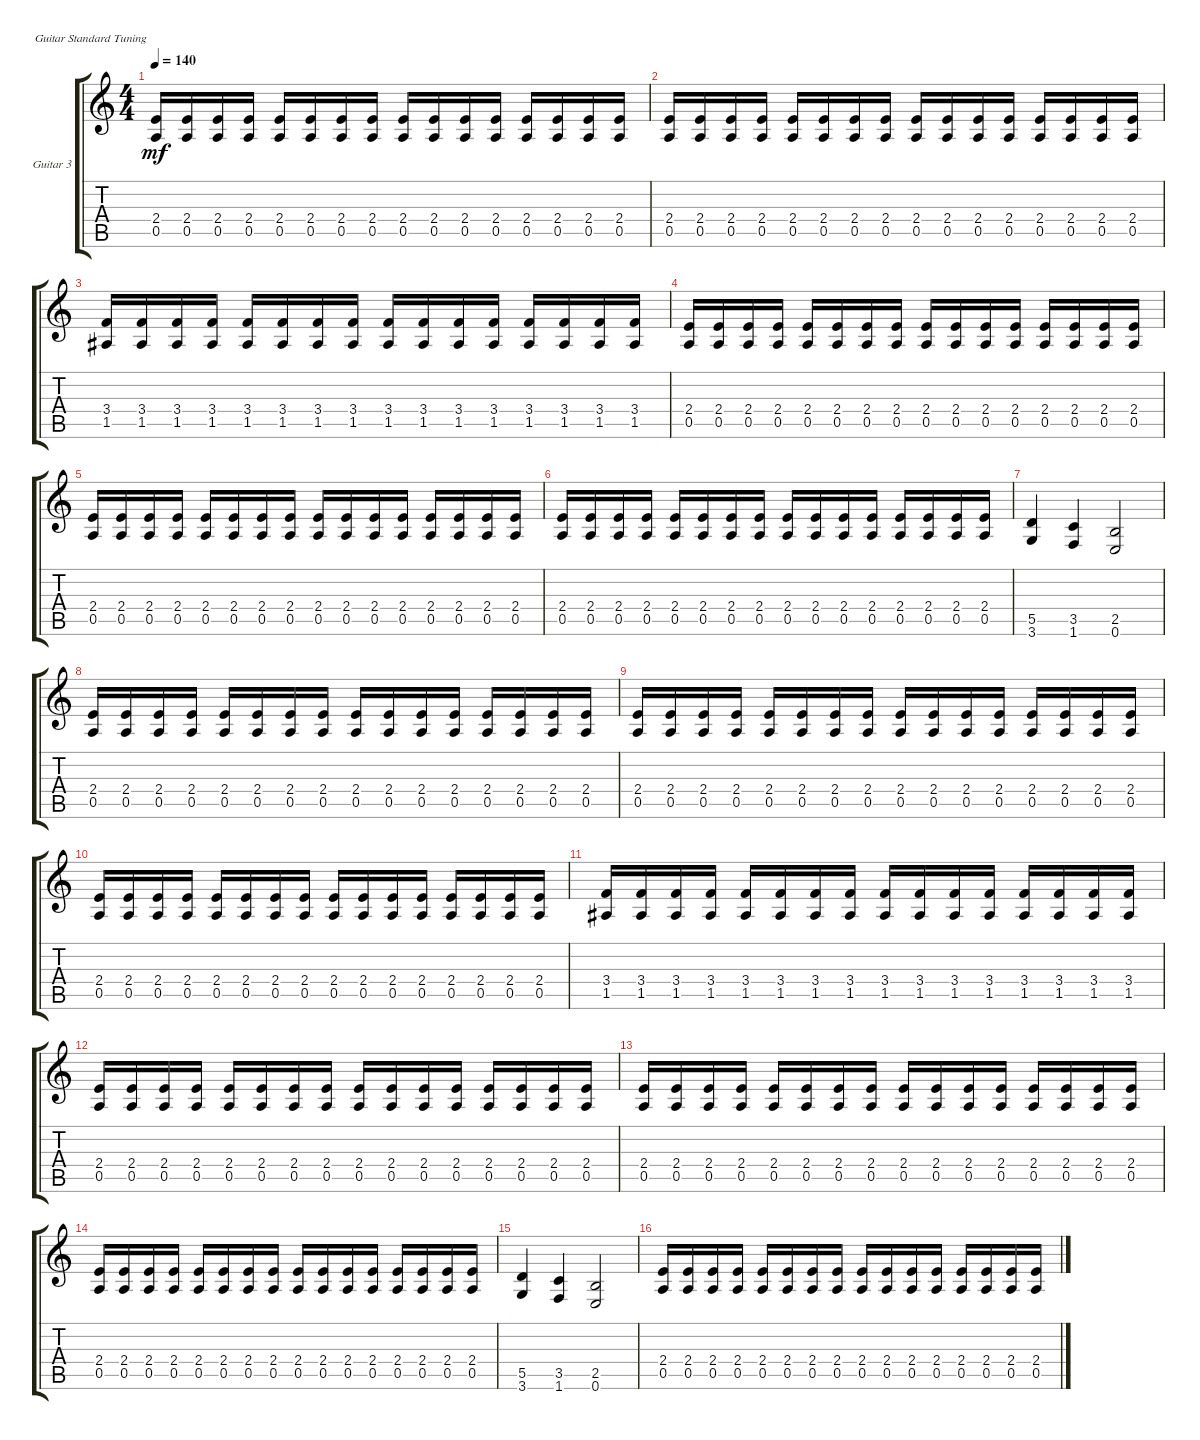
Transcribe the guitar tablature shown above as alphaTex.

\defaultSystemsLayout 4
\bracketExtendMode groupsimilarinstruments
\firstSystemTrackNameOrientation horizontal
\otherSystemsTrackNameOrientation horizontal
\track ("Guitar 3" "Guitar 3") {instrument distortionguitar}
\staff {score tabs}
\tuning (E4 B3 G3 D3 A2 E2)
\ts (4 4)
\tempo 140
\clef g2
\scale
0.333333
\ks aminor
(2.4 0.5).16{dy mf} (2.4 0.5).16 (2.4 0.5).16 (2.4 0.5).16 (2.4 0.5).16 (2.4 0.5).16 (2.4 0.5).16 (2.4 0.5).16 (2.4 0.5).16 (2.4 0.5).16 (2.4 0.5).16 (2.4 0.5).16 (2.4 0.5).16 (2.4 0.5).16 (2.4 0.5).16 (2.4 0.5).16 |
\scale
0.333333 (2.4 0.5).16 (2.4 0.5).16 (2.4 0.5).16 (2.4 0.5).16 (2.4 0.5).16 (2.4 0.5).16 (2.4 0.5).16 (2.4 0.5).16 (2.4 0.5).16 (2.4 0.5).16 (2.4 0.5).16 (2.4 0.5).16 (2.4 0.5).16 (2.4 0.5).16 (2.4 0.5).16 (2.4 0.5).16 |
\scale
0.333333 (3.4 1.5).16 (3.4 1.5).16 (3.4 1.5).16 (3.4 1.5).16 (3.4 1.5).16 (3.4 1.5).16 (3.4 1.5).16 (3.4 1.5).16 (3.4 1.5).16 (3.4 1.5).16 (3.4 1.5).16 (3.4 1.5).16 (3.4 1.5).16 (3.4 1.5).16 (3.4 1.5).16 (3.4 1.5).16 |
\scale
0.333333 (2.4 0.5).16 (2.4 0.5).16 (2.4 0.5).16 (2.4 0.5).16 (2.4 0.5).16 (2.4 0.5).16 (2.4 0.5).16 (2.4 0.5).16 (2.4 0.5).16 (2.4 0.5).16 (2.4 0.5).16 (2.4 0.5).16 (2.4 0.5).16 (2.4 0.5).16 (2.4 0.5).16 (2.4 0.5).16 |
\scale
0.333333 (2.4 0.5).16 (2.4 0.5).16 (2.4 0.5).16 (2.4 0.5).16 (2.4 0.5).16 (2.4 0.5).16 (2.4 0.5).16 (2.4 0.5).16 (2.4 0.5).16 (2.4 0.5).16 (2.4 0.5).16 (2.4 0.5).16 (2.4 0.5).16 (2.4 0.5).16 (2.4 0.5).16 (2.4 0.5).16 |
\scale
0.333333 (2.4 0.5).16 (2.4 0.5).16 (2.4 0.5).16 (2.4 0.5).16 (2.4 0.5).16 (2.4 0.5).16 (2.4 0.5).16 (2.4 0.5).16 (2.4 0.5).16 (2.4 0.5).16 (2.4 0.5).16 (2.4 0.5).16 (2.4 0.5).16 (2.4 0.5).16 (2.4 0.5).16 (2.4 0.5).16 |
\scale
0.333333 (5.5 3.6).4 (3.5 1.6).4 (2.5 0.6).2 |
\scale
0.333333 (2.4 0.5).16 (2.4 0.5).16 (2.4 0.5).16 (2.4 0.5).16 (2.4 0.5).16 (2.4 0.5).16 (2.4 0.5).16 (2.4 0.5).16 (2.4 0.5).16 (2.4 0.5).16 (2.4 0.5).16 (2.4 0.5).16 (2.4 0.5).16 (2.4 0.5).16 (2.4 0.5).16 (2.4 0.5).16 |
\scale
0.333333 (2.4 0.5).16 (2.4 0.5).16 (2.4 0.5).16 (2.4 0.5).16 (2.4 0.5).16 (2.4 0.5).16 (2.4 0.5).16 (2.4 0.5).16 (2.4 0.5).16 (2.4 0.5).16 (2.4 0.5).16 (2.4 0.5).16 (2.4 0.5).16 (2.4 0.5).16 (2.4 0.5).16 (2.4 0.5).16 |
\scale
0.333333 (2.4 0.5).16 (2.4 0.5).16 (2.4 0.5).16 (2.4 0.5).16 (2.4 0.5).16 (2.4 0.5).16 (2.4 0.5).16 (2.4 0.5).16 (2.4 0.5).16 (2.4 0.5).16 (2.4 0.5).16 (2.4 0.5).16 (2.4 0.5).16 (2.4 0.5).16 (2.4 0.5).16 (2.4 0.5).16 |
\scale
0.333333 (3.4 1.5).16 (3.4 1.5).16 (3.4 1.5).16 (3.4 1.5).16 (3.4 1.5).16 (3.4 1.5).16 (3.4 1.5).16 (3.4 1.5).16 (3.4 1.5).16 (3.4 1.5).16 (3.4 1.5).16 (3.4 1.5).16 (3.4 1.5).16 (3.4 1.5).16 (3.4 1.5).16 (3.4 1.5).16 |
\scale
0.333333 (2.4 0.5).16 (2.4 0.5).16 (2.4 0.5).16 (2.4 0.5).16 (2.4 0.5).16 (2.4 0.5).16 (2.4 0.5).16 (2.4 0.5).16 (2.4 0.5).16 (2.4 0.5).16 (2.4 0.5).16 (2.4 0.5).16 (2.4 0.5).16 (2.4 0.5).16 (2.4 0.5).16 (2.4 0.5).16 |
\scale
0.333333 (2.4 0.5).16 (2.4 0.5).16 (2.4 0.5).16 (2.4 0.5).16 (2.4 0.5).16 (2.4 0.5).16 (2.4 0.5).16 (2.4 0.5).16 (2.4 0.5).16 (2.4 0.5).16 (2.4 0.5).16 (2.4 0.5).16 (2.4 0.5).16 (2.4 0.5).16 (2.4 0.5).16 (2.4 0.5).16 |
\scale
0.333333 (2.4 0.5).16 (2.4 0.5).16 (2.4 0.5).16 (2.4 0.5).16 (2.4 0.5).16 (2.4 0.5).16 (2.4 0.5).16 (2.4 0.5).16 (2.4 0.5).16 (2.4 0.5).16 (2.4 0.5).16 (2.4 0.5).16 (2.4 0.5).16 (2.4 0.5).16 (2.4 0.5).16 (2.4 0.5).16 |
\scale
0.333333 (5.5 3.6).4 (3.5 1.6).4 (2.5 0.6).2 |
\scale
0.333333 (2.4 0.5).16 (2.4 0.5).16 (2.4 0.5).16 (2.4 0.5).16 (2.4 0.5).16 (2.4 0.5).16 (2.4 0.5).16 (2.4 0.5).16 (2.4 0.5).16 (2.4 0.5).16 (2.4 0.5).16 (2.4 0.5).16 (2.4 0.5).16 (2.4 0.5).16 (2.4 0.5).16 (2.4 0.5).16
